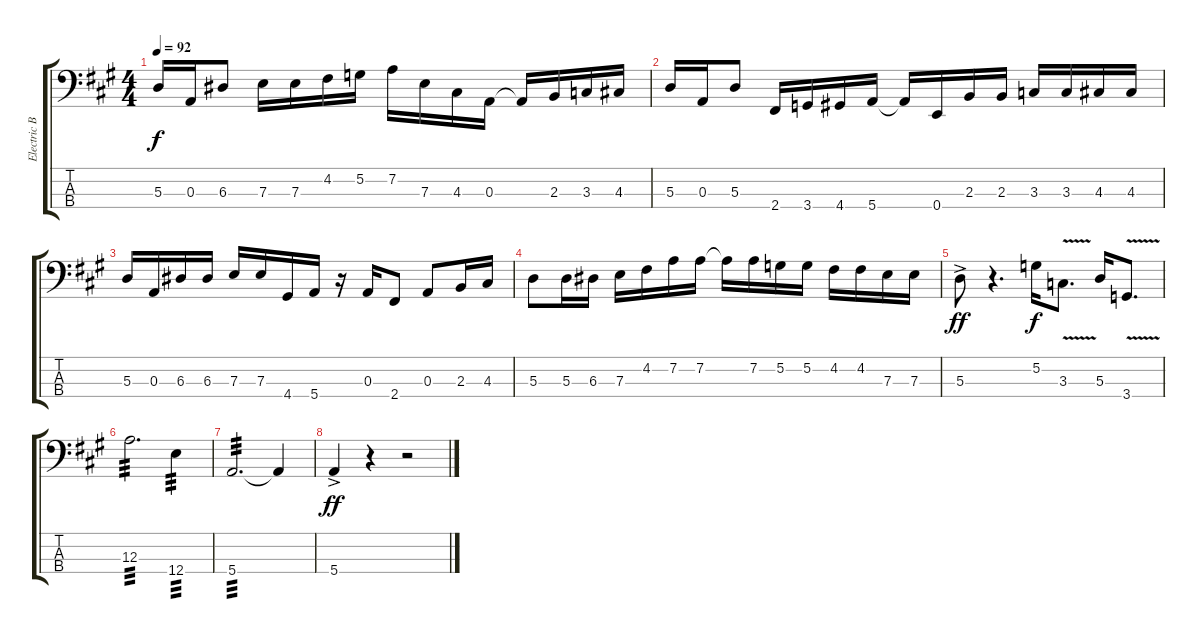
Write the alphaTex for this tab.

\track ("Electric Bass (Finger) Randy Jo Hobbs" "Electric B") {instrument electricbassfinger}
\staff {score tabs}
\tuning (G2 D2 A1 E1) {hide}
\ts (4 4)
\tempo 92
\clef f4
\ks a
5.3.16{dy f} 0.3.16 6.3.8 7.3.16 7.3.16 4.2.16 5.2.16 7.2.16 7.3.16 4.3.16 0.3.16 0.3{t}.16 2.3.16 3.3.16 4.3.16 |
5.3.16 0.3.16 5.3.8 2.4.16 3.4.16 4.4.16 5.4.16 5.4{t}.16 0.4.16 2.3.16 2.3.16 3.3.16 3.3.16 4.3.16 4.3.16 |
5.3.16 0.3.16 6.3.16 6.3.16 7.3.16 7.3.16 4.4.16 5.4.16 r.16 0.3.16 2.4.8 0.3.8 2.3.16 4.3.16 |
5.3.8 5.3.16 6.3.16 7.3.16 4.2.16 7.2.16 7.2.16 7.2{t}.16 7.2.16 5.2.16 5.2.16 4.2.16 4.2.16 7.3.16 7.3.16 |
5.3{ac}.8{dy ff} r.4{d} 5.2.16{dy f} 3.3{v}.8{d} 5.3.16 3.4{v}.8{d} |
12.3.2{d tp 3} 12.4.4{tp 3} |
5.4.2{d tp 3} 5.4{t}.4 |
5.4{ac}.4{dy ff} r.4 r.2
